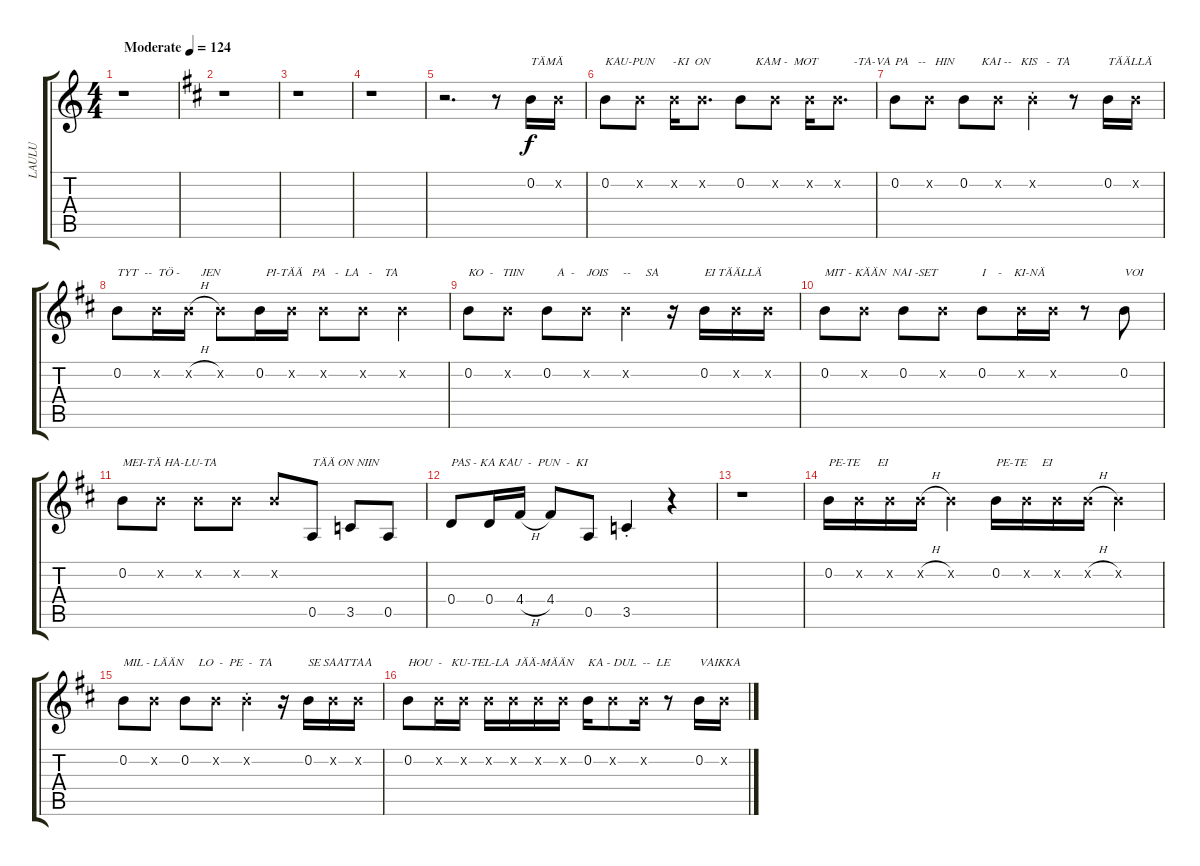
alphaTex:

\track ("LAULU" "LAULU") {instrument acousticguitarsteel}
\staff {score tabs}
\tuning (E4 B3 G3 D3 A2 E2) {hide}
\ts (4 4)
\tempo (124 "Moderate")
\clef g2
\ks c
r.1{dy f instrument acousticguitarsteel} |
\ks d
r.1 |
r.1 |
r.1 |
r.2{d} r.8 0.2.16{txt "TÄMÄ"} 0.2{x}.16 |
0.2.8{txt "KAU-PUN      - "} 0.2{x}.8 0.2{x}.16{txt " KI  ON               KAM -  MOT            -TA-VA"} 0.2{x}.8{d} 0.2.8 0.2{x}.8 0.2{x}.16 0.2{x}.8{d} |
0.2.8{txt "PA   --   HIN         KAI --   KIS   -  TA"} 0.2{x}.8 0.2.8 0.2{x}.8 0.2{st x}.4 r.8 0.2.16{txt "TÄÄLLÄ"} 0.2{x}.16 |
0.2.8{txt "TYT  --  TÖ -       JEN    "} 0.2{x}.16 0.2{h x}.16 0.2{x}.8 0.2.16{txt "  PI-TÄÄ   PA   -  LA   -    TA"} 0.2{x}.16 0.2{x}.8 0.2{x}.8 0.2{x}.4 |
0.2.8{txt "KO  -   TIIN           A  -    JOIS     --     SA"} 0.2{x}.8 0.2.8 0.2{x}.8 0.2{x}.4 r.16 0.2.16{txt "EI TÄÄLLÄ"} 0.2{x}.16 0.2{x}.16 |
0.2.8{txt "MIT - KÄÄN  NAI -SET  "} 0.2{x}.8 0.2.8 0.2{x}.8 0.2.8{txt "I    -    KI-NÄ"} 0.2{x}.16 0.2{x}.16 r.8 0.2.8{txt "VOI"} |
0.2.8{txt "MEI-TÄ HA-LU-TA"} 0.2{x}.8 0.2{x}.8 0.2{x}.8 0.2{x}.8 0.5.8{txt "TÄÄ ON NIIN"} 3.5.8 0.5.8 |
0.4.8{txt "PAS - KA KAU  -  PUN  -  KI"} 0.4.16 4.4{h}.16 4.4.8 0.5.8 3.5{st}.4 r.4 |
r.1 |
0.2.16{txt "PE-TE      EI"} 0.2{x}.16 0.2{x}.16 0.2{h x}.16 0.2{x}.4 0.2.16{txt "PE-TE     EI"} 0.2{x}.16 0.2{x}.16 0.2{h x}.16 0.2{x}.4 |
0.2.8{txt "MIL - LÄÄN     LO  -  PE  -  TA"} 0.2{x}.8 0.2.8 0.2{x}.8 0.2{st x}.4 r.16 0.2.16{txt "SE SAATTAA"} 0.2{x}.16 0.2{x}.16 |
0.2.8{txt "HOU  -   KU-TEL-LA  JÄÄ-MÄÄN"} 0.2{x}.16 0.2{x}.16 0.2{x}.16 0.2{x}.16 0.2{x}.16 0.2{x}.16 0.2.16{txt "KA - DUL  --  LE"} 0.2{x}.8 0.2{x}.16 r.8 0.2.16{txt "VAIKKA"} 0.2{x}.16
